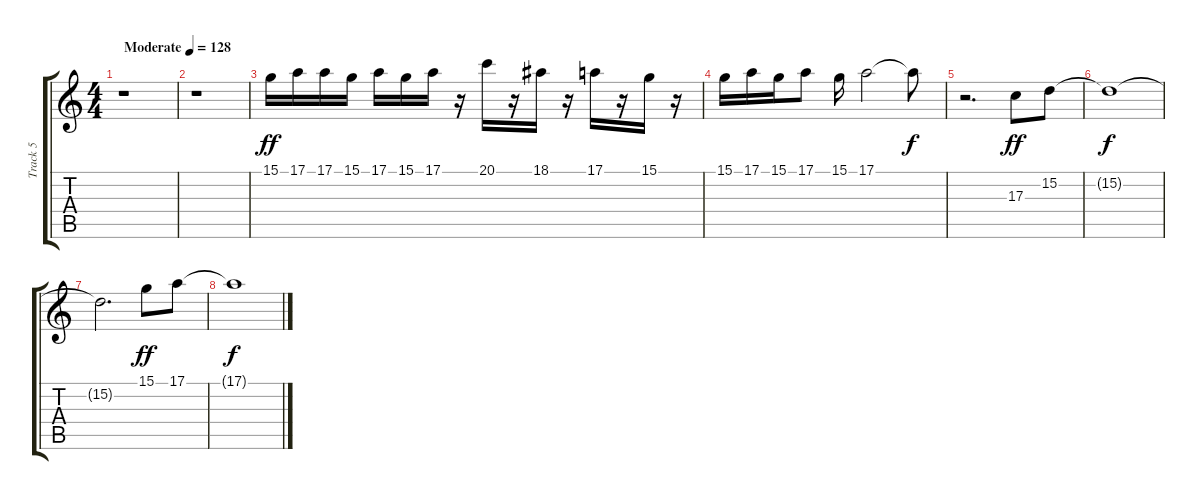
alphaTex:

\track ("Track 5" "Track 5") {instrument brasssection}
\staff {score tabs}
\tuning (E4 B3 G3 D3 A2 E2) {hide}
\ts (4 4)
\tempo (128 "Moderate")
\clef g2
\ks c
r.1{dy ff instrument brasssection} |
r.1 |
15.1.16 17.1.16 17.1.16 15.1.16 17.1.16 15.1.16 17.1.16 r.16 20.1.16 r.16 18.1.16 r.16 17.1.16 r.16 15.1.16 r.16 |
15.1.16 17.1.16 15.1.16 17.1.8 15.1.16 17.1.2 17.1{t}.8{dy f} |
r.2{d} 17.3.8{dy ff} 15.2.8 |
15.2{t}.1{dy f} |
15.2{t}.2{d} 15.1.8{dy ff} 17.1.8 |
17.1{t}.1{dy f}
